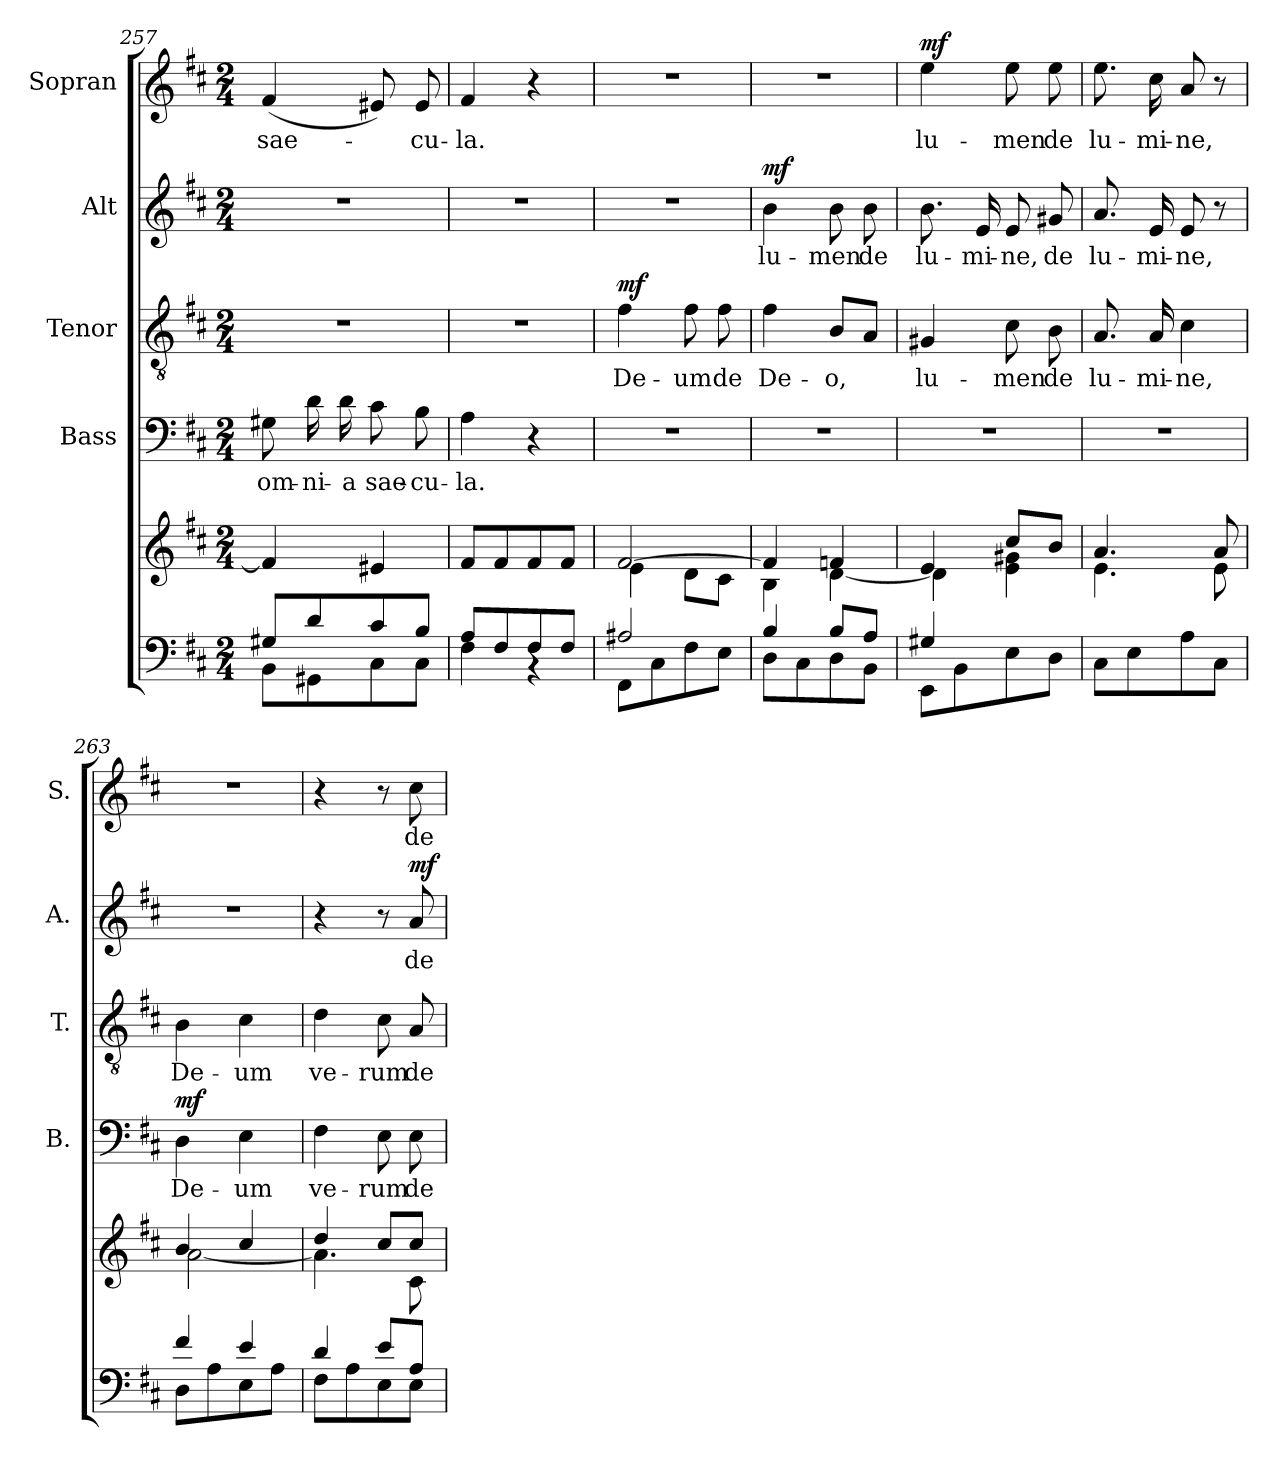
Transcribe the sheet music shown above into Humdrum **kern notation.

**kern	**kern	**kern	**text	**dynam	**kern	**text	**dynam	**kern	**text	**dynam	**kern	**text	**dynam
*part5	*part5	*part4	*part4	*part4	*part3	*part3	*part3	*part2	*part2	*part2	*part1	*part1	*part1
*staff6	*staff5	*staff4	*staff4	*staff4	*staff3	*staff3	*staff3	*staff2	*staff2	*staff2	*staff1	*staff1	*staff1
*	*	*I"Bass	*	*	*I"Tenor	*	*	*I"Alt	*	*	*I"Sopran	*	*
*	*	*I'B.	*	*	*I'T.	*	*	*I'A.	*	*	*I'S.	*	*
*clefF4	*clefG2	*clefF4	*	*	*clefGv2	*	*	*clefG2	*	*	*clefG2	*	*
*k[f#c#]	*k[f#c#]	*k[f#c#]	*	*	*k[f#c#]	*	*	*k[f#c#]	*	*	*k[f#c#]	*	*
*D:	*D:	*D:	*	*	*D:	*	*	*D:	*	*	*D:	*	*
*M2/4	*M2/4	*M2/4	*	*	*M2/4	*	*	*M2/4	*	*	*M2/4	*	*
=257	=257	=257	=257	=257	=257	=257	=257	=257	=257	=257	=257	=257	=257
*^	*	*	*	*	*	*	*	*	*	*	*	*	*
!	!	!	!	!LO:LY:b	!	!	!	!	!	!	!	!	!LO:LY:b	!
8G#X/L	8BB\L	4f#/]	8G#X\	om-	.	2r	.	.	2r	.	.	(<4f#/	sae-	.
!	!	!	!	!LO:LY:b	!	!	!	!	!	!	!	!	!	!
8d/	8GG#X\	.	16d\	-ni-	.	.	.	.	.	.	.	.	.	.
!	!	!	!	!LO:LY:b	!	!	!	!	!	!	!	!	!	!
.	.	.	16d\	-a	.	.	.	.	.	.	.	.	.	.
!	!	!	!	!LO:LY:b	!	!	!	!	!	!	!	!	!	!
8c#/	8C#\	4e#X/	8c#\	sae-	.	.	.	.	.	.	.	8e#X/)	.	.
!	!	!	!	!LO:LY:b	!	!	!	!	!	!	!	!	!LO:LY:b	!
8B/J	8C#\J	.	8B\	-cu-	.	.	.	.	.	.	.	8e#/	-cu-	.
=258	=258	=258	=258	=258	=258	=258	=258	=258	=258	=258	=258	=258	=258	=258
!	!	!	!	!LO:LY:b	!	!	!	!	!	!	!	!	!LO:LY:b	!
8A/L	4F#\	8f#/L	4A\	-la.	.	2r	.	.	2r	.	.	4f#/	-la.	.
8F#/	.	8f#/	.	.	.	.	.	.	.	.	.	.	.	.
8F#/	4rAA	8f#/	4r	.	.	.	.	.	.	.	.	4r	.	.
8F#/J	.	8f#/J	.	.	.	.	.	.	.	.	.	.	.	.
=259	=259	=259	=259	=259	=259	=259	=259	=259	=259	=259	=259	=259	=259	=259
*	*	*^	*	*	*	*	*	*	*	*	*	*	*	*
!	!	!	!	!	!	!	!	!LO:LY:b	!LO:DY:a	!	!	!	!	!	!
2A#X/	8FF#\L	[>2f#/	4e\	2r	.	.	4f#\	De-	mf	2r	.	.	2r	.	.
.	8C#\	.	.	.	.	.	.	.	.	.	.	.	.	.	.
!	!	!	!	!	!	!	!	!LO:LY:b	!	!	!	!	!	!	!
.	8F#\	.	8d\L	.	.	.	8f#\	-um	.	.	.	.	.	.	.
!	!	!	!	!	!	!	!	!LO:LY:b	!	!	!	!	!	!	!
.	8E\J	.	8c#\J	.	.	.	8f#\	de	.	.	.	.	.	.	.
=260	=260	=260	=260	=260	=260	=260	=260	=260	=260	=260	=260	=260	=260	=260	=260
!	!	!	!	!	!	!	!	!LO:LY:b	!	!	!LO:LY:b	!LO:DY:a	!	!	!
4B/	8D\L	4f#/]	4B\	2r	.	.	4f#\	De-	.	4b\	lu-	mf	2r	.	.
.	8C#\	.	.	.	.	.	.	.	.	.	.	.	.	.	.
!	!	!	!	!	!	!	!	!LO:LY:b	!	!	!LO:LY:b	!	!	!	!
8B/L	8D\	4fn/	[<4d\	.	.	.	8B/L	-o,	.	8b\	-men	.	.	.	.
!	!	!	!	!	!	!	!	!	!	!	!LO:LY:b	!	!	!	!
8A/J	8BB\J	.	.	.	.	.	8A/J	.	.	8b\	de	.	.	.	.
!!LO:LB:g=z
=261	=261	=261	=261	=261	=261	=261	=261	=261	=261	=261	=261	=261	=261	=261	=261
!	!	!	!	!	!	!	!	!LO:LY:b	!	!	!LO:LY:b	!	!	!LO:LY:b	!LO:DY:a
4G#X/	8EE\L	4e/	4d\]	2r	.	.	4G#X/	lu-	.	8.b\	lu-	.	4ee\	lu-	mf
.	8BB\	.	.	.	.	.	.	.	.	.	.	.	.	.	.
!	!	!	!	!	!	!	!	!	!	!	!LO:LY:b	!	!	!	!
.	.	.	.	.	.	.	.	.	.	16e/	-mi-	.	.	.	.
!	!	!	!	!	!	!	!	!LO:LY:b	!	!	!LO:LY:b	!	!	!LO:LY:b	!
4ryy	8E\	8cc#/L	4e\ 4g#X\	.	.	.	8c#\	-men	.	8e/	-ne,	.	8ee\	-men	.
!	!	!	!	!	!	!	!	!LO:LY:b	!	!	!LO:LY:b	!	!	!LO:LY:b	!
.	8D\J	8b/J	.	.	.	.	8B\	de	.	8g#X/	de	.	8ee\	de	.
=262	=262	=262	=262	=262	=262	=262	=262	=262	=262	=262	=262	=262	=262	=262	=262
!	!	!	!	!	!	!	!	!LO:LY:b	!	!	!LO:LY:b	!	!	!LO:LY:b	!
*v	*v	*	*	*	*	*	*	*	*	*	*	*	*	*	*
8C#\L	4.a/	4.e\	2r	.	.	8.A/	lu-	.	8.a/	lu-	.	8.ee\	lu-	.
8E\	.	.	.	.	.	.	.	.	.	.	.	.	.	.
!	!	!	!	!	!	!	!LO:LY:b	!	!	!LO:LY:b	!	!	!LO:LY:b	!
.	.	.	.	.	.	16A/	-mi-	.	16e/	-mi-	.	16cc#\	-mi-	.
!	!	!	!	!	!	!	!LO:LY:b	!	!	!LO:LY:b	!	!	!LO:LY:b	!
8A\	.	.	.	.	.	4c#\	-ne,	.	8e/	-ne,	.	8a/	-ne,	.
8C#\J	8a/	8e\	.	.	.	.	.	.	8r	.	.	8r	.	.
=263	=263	=263	=263	=263	=263	=263	=263	=263	=263	=263	=263	=263	=263	=263
*^	*	*	*	*	*	*	*	*	*	*	*	*	*	*
!	!	!	!	!	!LO:LY:b	!LO:DY:a	!	!LO:LY:b	!	!	!	!	!	!	!
4f#/	8D\L	4b/	[<2a\	4D\	De-	mf	4B\	De-	.	2r	.	.	2r	.	.
.	8A\	.	.	.	.	.	.	.	.	.	.	.	.	.	.
!	!	!	!	!	!LO:LY:b	!	!	!LO:LY:b	!	!	!	!	!	!	!
4e/	8E\	4cc#/	.	4E\	-um	.	4c#\	-um	.	.	.	.	.	.	.
.	8A\J	.	.	.	.	.	.	.	.	.	.	.	.	.	.
=264	=264	=264	=264	=264	=264	=264	=264	=264	=264	=264	=264	=264	=264	=264	=264
!	!	!	!	!	!LO:LY:b	!	!	!LO:LY:b	!	!	!	!	!	!	!
4d/	8F#\L	4dd/	4.a\]	4F#\	ve-	.	4d\	ve-	.	4r	.	.	4r	.	.
.	8A\	.	.	.	.	.	.	.	.	.	.	.	.	.	.
!	!	!	!	!	!LO:LY:b	!	!	!LO:LY:b	!	!	!	!	!	!	!
8e/L	8E\	8cc#/L	.	8E\	-rum	.	8c#\	-rum	.	8r	.	.	8r	.	.
!	!	!	!	!	!LO:LY:b	!	!	!LO:LY:b	!	!	!LO:LY:b	!LO:DY:a	!	!LO:LY:b	!
8A/J	8E\J	8cc#/J	8c#\	8E\	de	.	8A/	de	.	8a/	de	mf	8cc#\	de	.
*v	*v	*	*	*	*	*	*	*	*	*	*	*	*	*	*
*	*v	*v	*	*	*	*	*	*	*	*	*	*	*	*
=	=	=	=	=	=	=	=	=	=	=	=	=	=
*-	*-	*-	*-	*-	*-	*-	*-	*-	*-	*-	*-	*-	*-
